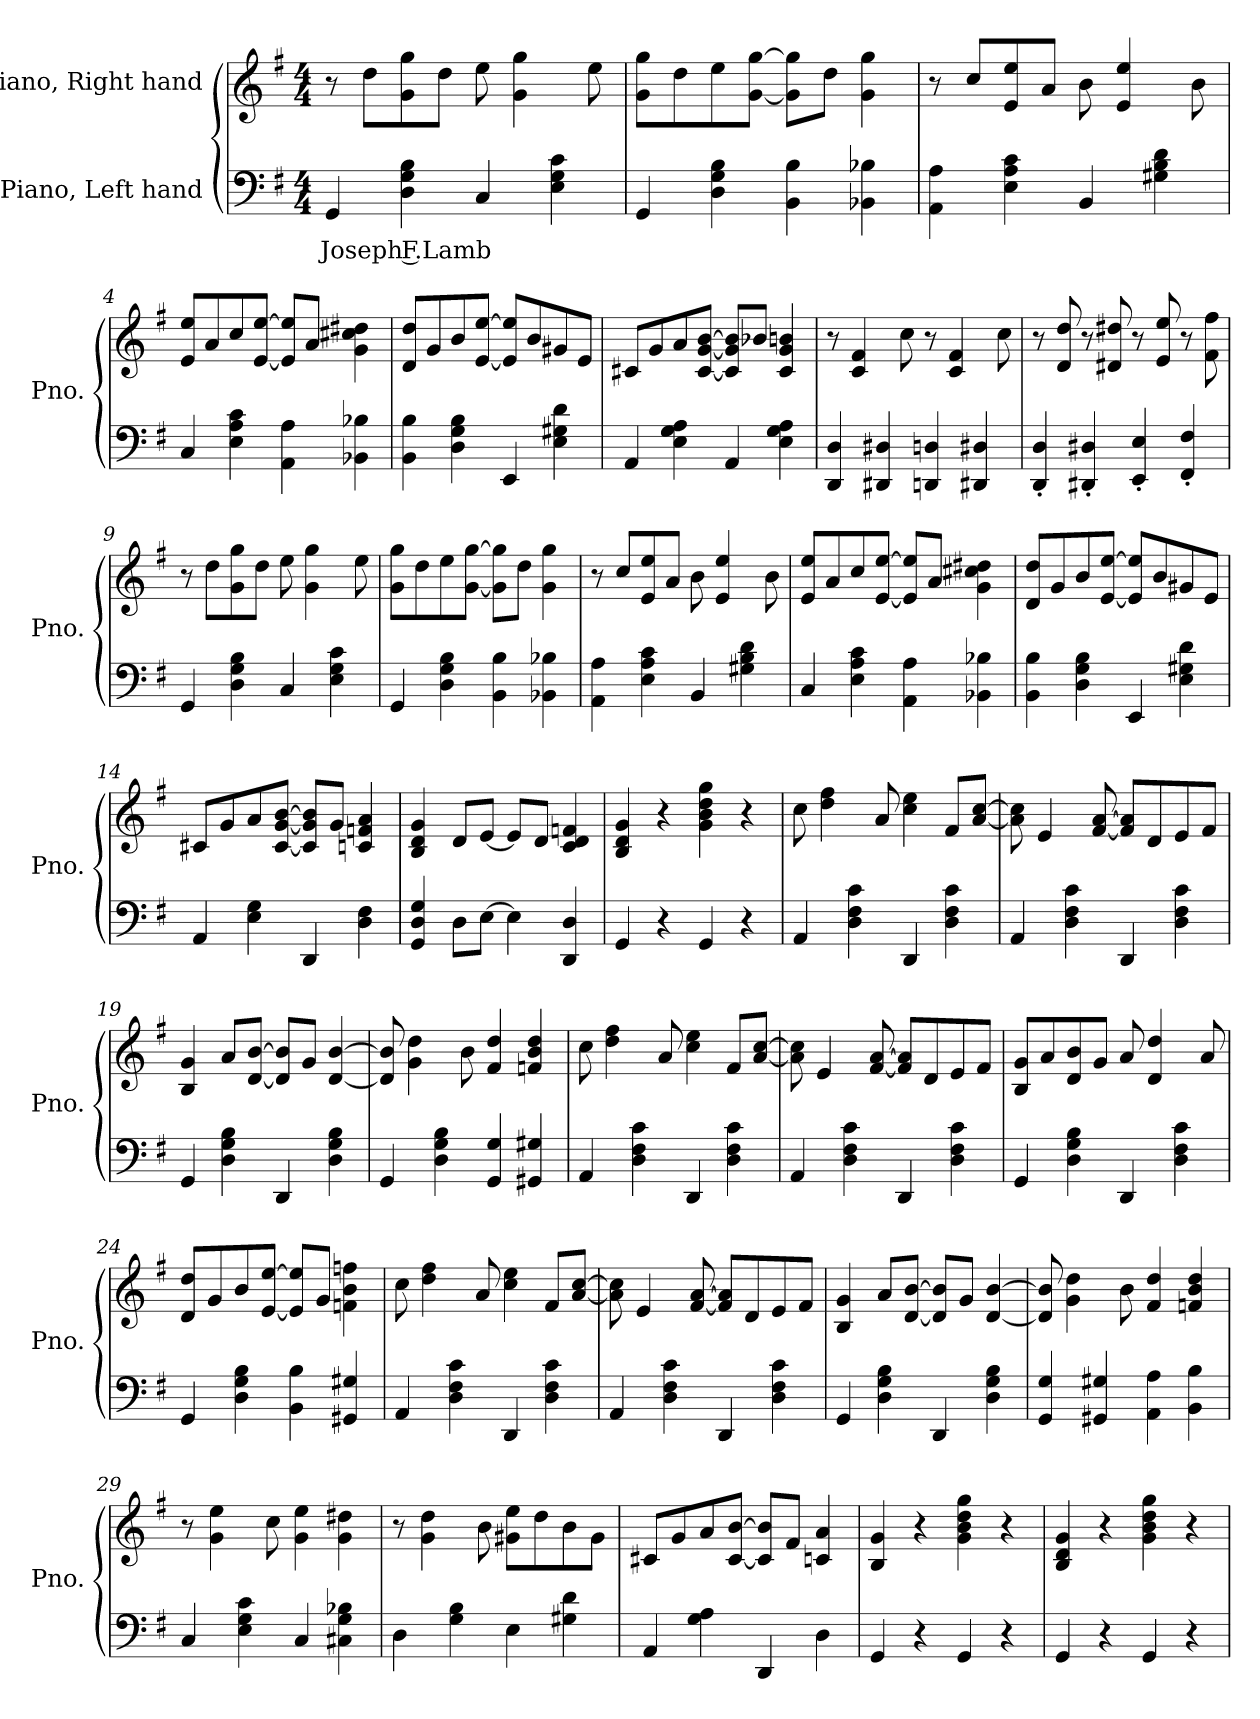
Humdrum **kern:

**kern	**text	**kern
*part2	*part2	*part1
*staff2	*staff2	*staff1
*I"Piano, Left hand	*	*I"Piano, Right hand
*I'Pno.	*	*I'Pno.
*clefF4	*	*clefG2
*k[f#]	*	*k[f#]
*M4/4	*	*M4/4
*MM120	*	*MM120
=1	=1	=1
!	!LO:LY:b	!
4GG/	Joseph F.Lamb	8r
.	.	8dd\L
4D\ 4G\ 4B\	.	8g\ 8gg\
.	.	8dd\J
4C/	.	8ee\
.	.	4g\ 4gg\
4E\ 4G\ 4c\	.	.
.	.	8ee\
=2	=2	=2
4GG/	.	8g\ 8gg\L
.	.	8dd\
4D\ 4G\ 4B\	.	8ee\
.	.	[8g\ [8gg\J
4BB\ 4B\	.	8g\] 8gg\]L
.	.	8dd\J
4BB-X\ 4B-X\	.	4g\ 4gg\
=3	=3	=3
4AA\ 4A\	.	8r
.	.	8cc/L
4E\ 4A\ 4c\	.	8e/ 8ee/
.	.	8a/J
4BB/	.	8b\
.	.	4e/ 4ee/
4G#X\ 4B\ 4d\	.	.
.	.	8b\
!!LO:LB:g=z
=4	=4	=4
4C/	.	8e/ 8ee/L
.	.	8a/
4E\ 4A\ 4c\	.	8cc/
.	.	[8e/ [8ee/J
4AA\ 4A\	.	8e/] 8ee/]L
.	.	8a/J
4BB-X\ 4B-X\	.	4g\ 4cc#X\ 4dd#X\
=5	=5	=5
4BB\ 4B\	.	8d/ 8dd/L
.	.	8g/
4D\ 4G\ 4B\	.	8b/
.	.	[8e/ [8ee/J
4EE/	.	8e/] 8ee/]L
.	.	8b/
4E\ 4G#X\ 4d\	.	8g#X/
.	.	8e/J
=6	=6	=6
4AA/	.	8c#X/L
.	.	8g/
4E\ 4G\ 4A\	.	8a/
.	.	[8c#/ [8g/ [8b/J
4AA/	.	8c#/] 8g/] 8b/]L
.	.	8b-X/J
4E\ 4G\ 4A\	.	4c#/ 4g/ 4bn/
=7	=7	=7
4DD/ 4D/	.	8r
.	.	4c/ 4f#/
4DD#X/ 4D#X/	.	.
.	.	8cc\
4DDn/ 4Dn/	.	8r
.	.	4c/ 4f#/
4DD#X/ 4D#X/	.	.
.	.	8cc\
!!LO:LB:g=z
=8	=8	=8
4DD/' 4D/'	.	8r
.	.	8d/ 8dd/
4DD#X/' 4D#X/'	.	8r
.	.	8d#X/ 8dd#X/
4EE/' 4E/'	.	8r
.	.	8e/ 8ee/
4FF#/' 4F#/'	.	8r
.	.	8f#\ 8ff#\
=9	=9	=9
4GG/	.	8r
.	.	8dd\L
4D\ 4G\ 4B\	.	8g\ 8gg\
.	.	8dd\J
4C/	.	8ee\
.	.	4g\ 4gg\
4E\ 4G\ 4c\	.	.
.	.	8ee\
=10	=10	=10
4GG/	.	8g\ 8gg\L
.	.	8dd\
4D\ 4G\ 4B\	.	8ee\
.	.	[8g\ [8gg\J
4BB\ 4B\	.	8g\] 8gg\]L
.	.	8dd\J
4BB-X\ 4B-X\	.	4g\ 4gg\
=11	=11	=11
4AA\ 4A\	.	8r
.	.	8cc/L
4E\ 4A\ 4c\	.	8e/ 8ee/
.	.	8a/J
4BB/	.	8b\
.	.	4e/ 4ee/
4G#X\ 4B\ 4d\	.	.
.	.	8b\
!!LO:LB:g=z
=12	=12	=12
4C/	.	8e/ 8ee/L
.	.	8a/
4E\ 4A\ 4c\	.	8cc/
.	.	[8e/ [8ee/J
4AA\ 4A\	.	8e/] 8ee/]L
.	.	8a/J
4BB-X\ 4B-X\	.	4g\ 4cc#X\ 4dd#X\
=13	=13	=13
4BB\ 4B\	.	8d/ 8dd/L
.	.	8g/
4D\ 4G\ 4B\	.	8b/
.	.	[8e/ [8ee/J
4EE/	.	8e/] 8ee/]L
.	.	8b/
4E\ 4G#X\ 4d\	.	8g#X/
.	.	8e/J
=14	=14	=14
4AA/	.	8c#X/L
.	.	8g/
4E\ 4G\	.	8a/
.	.	[8c#/ [8g/ [8b/J
4DD/	.	8c#/] 8g/] 8b/]L
.	.	8g/J
4D\ 4F#\	.	4cn/ 4fn/ 4a/
=15	=15	=15
4GG/ 4D/ 4G/	.	4B/ 4d/ 4g/
8D\L	.	8d/L
[8E\J	.	[8e/J
4E\]	.	8e/L]
.	.	8d/J
4DD/ 4D/	.	4c/ 4d/ 4fn/
=16	=16	=16
4GG/	.	4B/ 4d/ 4g/
4r	.	4r
4GG/	.	4g\ 4b\ 4dd\ 4gg\
4r	.	4r
!!LO:LB:g=z
=17	=17	=17
4AA/	.	8cc\
.	.	4dd\ 4ff#\
4D\ 4F#\ 4c\	.	.
.	.	8a/
4DD/	.	4cc\ 4ee\
4D\ 4F#\ 4c\	.	8f#/L
.	.	[8a/ [8cc/J
=18	=18	=18
4AA/	.	8a\] 8cc\]
.	.	4e/
4D\ 4F#\ 4c\	.	.
.	.	[8f#/ [8a/
4DD/	.	8f#/] 8a/]L
.	.	8d/
4D\ 4F#\ 4c\	.	8e/
.	.	8f#/J
=19	=19	=19
4GG/	.	4B/ 4g/
4D\ 4G\ 4B\	.	8a/L
.	.	[8d/ [8b/J
4DD/	.	8d/] 8b/]L
.	.	8g/J
4D\ 4G\ 4B\	.	[4d/ [4b/
=20	=20	=20
4GG/	.	8d/] 8b/]
.	.	4g\ 4dd\
4D\ 4G\ 4B\	.	.
.	.	8b\
4GG/ 4G/	.	4f#/ 4dd/
4GG#X/ 4G#X/	.	4fn/ 4b/ 4dd/
=21	=21	=21
4AA/	.	8cc\
.	.	4dd\ 4ff#\
4D\ 4F#\ 4c\	.	.
.	.	8a/
4DD/	.	4cc\ 4ee\
4D\ 4F#\ 4c\	.	8f#/L
.	.	[8a/ [8cc/J
!!LO:LB:g=z
=22	=22	=22
4AA/	.	8a\] 8cc\]
.	.	4e/
4D\ 4F#\ 4c\	.	.
.	.	[8f#/ [8a/
4DD/	.	8f#/] 8a/]L
.	.	8d/
4D\ 4F#\ 4c\	.	8e/
.	.	8f#/J
=23	=23	=23
4GG/	.	8B/ 8g/L
.	.	8a/
4D\ 4G\ 4B\	.	8d/ 8b/
.	.	8g/J
4DD/	.	8a/
.	.	4d/ 4dd/
4D\ 4F#\ 4c\	.	.
.	.	8a/
=24	=24	=24
4GG/	.	8d/ 8dd/L
.	.	8g/
4D\ 4G\ 4B\	.	8b/
.	.	[8e/ [8ee/J
4BB\ 4B\	.	8e/] 8ee/]L
.	.	8g/J
4GG#X/ 4G#X/	.	4fn\ 4b\ 4ffn\
=25	=25	=25
4AA/	.	8cc\
.	.	4dd\ 4ff#\
4D\ 4F#\ 4c\	.	.
.	.	8a/
4DD/	.	4cc\ 4ee\
4D\ 4F#\ 4c\	.	8f#/L
.	.	[8a/ [8cc/J
=26	=26	=26
4AA/	.	8a\] 8cc\]
.	.	4e/
4D\ 4F#\ 4c\	.	.
.	.	[8f#/ [8a/
4DD/	.	8f#/] 8a/]L
.	.	8d/
4D\ 4F#\ 4c\	.	8e/
.	.	8f#/J
!!LO:PB:g=z
=27	=27	=27
4GG/	.	4B/ 4g/
4D\ 4G\ 4B\	.	8a/L
.	.	[8d/ [8b/J
4DD/	.	8d/] 8b/]L
.	.	8g/J
4D\ 4G\ 4B\	.	[4d/ [4b/
=28	=28	=28
4GG/ 4G/	.	8d/] 8b/]
.	.	4g\ 4dd\
4GG#X/ 4G#X/	.	.
.	.	8b\
4AA\ 4A\	.	4f#/ 4dd/
4BB\ 4B\	.	4fn/ 4b/ 4dd/
=29	=29	=29
4C/	.	8r
.	.	4g\ 4ee\
4E\ 4G\ 4c\	.	.
.	.	8cc\
4C/	.	4g\ 4ee\
4C#X\ 4G\ 4B-X\	.	4g\ 4dd#X\
=30	=30	=30
4D\	.	8r
.	.	4g\ 4dd\
4G\ 4B\	.	.
.	.	8b\
4E\	.	8g#X\ 8ee\L
.	.	8dd\
4G#X\ 4d\	.	8b\
.	.	8g#\J
=31	=31	=31
4AA/	.	8c#X/L
.	.	8g/
4G\ 4A\	.	8a/
.	.	[8c#/ [8b/J
4DD/	.	8c#/] 8b/]L
.	.	8f#/J
4D\	.	4cn/ 4a/
=32	=32	=32
4GG/	.	4B/ 4g/
4r	.	4r
4GG/	.	4g\ 4b\ 4dd\ 4gg\
4r	.	4r
!!LO:LB:g=z
=33	=33	=33
4GG/	.	4B/ 4d/ 4g/
4r	.	4r
4GG/	.	4g\ 4b\ 4dd\ 4gg\
4r	.	4r
=	=	=
*-	*-	*-
